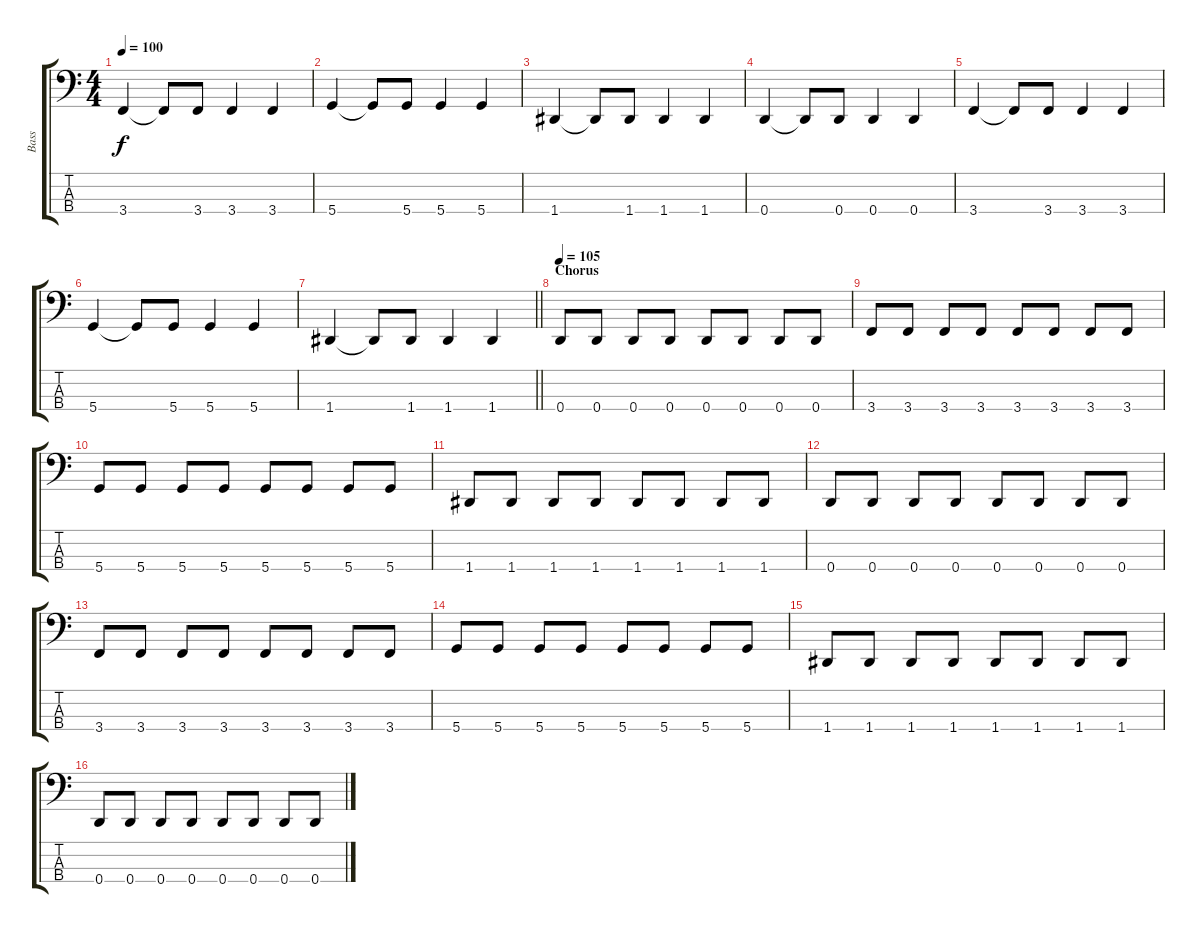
\track ("Bass" "Bass") {instrument electricbassfinger}
\staff {score tabs}
\tuning (G2 D2 A1 D1) {hide}
\ts (4 4)
\tempo 100
\clef f4
\ks c
3.4.4{dy f} 3.4{t}.8 3.4.8 3.4.4 3.4.4 |
5.4.4 5.4{t}.8 5.4.8 5.4.4 5.4.4 |
1.4.4 1.4{t}.8 1.4.8 1.4.4 1.4.4 |
0.4.4 0.4{t}.8 0.4.8 0.4.4 0.4.4 |
3.4.4 3.4{t}.8 3.4.8 3.4.4 3.4.4 |
5.4.4 5.4{t}.8 5.4.8 5.4.4 5.4.4 |
\barLineRight lightlight
1.4.4 1.4{t}.8 1.4.8 1.4.4 1.4.4 |
\section ("" "Chorus")
\tempo 105
0.4.8 0.4.8 0.4.8 0.4.8 0.4.8 0.4.8 0.4.8 0.4.8 |
3.4.8 3.4.8 3.4.8 3.4.8 3.4.8 3.4.8 3.4.8 3.4.8 |
5.4.8 5.4.8 5.4.8 5.4.8 5.4.8 5.4.8 5.4.8 5.4.8 |
1.4.8 1.4.8 1.4.8 1.4.8 1.4.8 1.4.8 1.4.8 1.4.8 |
0.4.8 0.4.8 0.4.8 0.4.8 0.4.8 0.4.8 0.4.8 0.4.8 |
3.4.8 3.4.8 3.4.8 3.4.8 3.4.8 3.4.8 3.4.8 3.4.8 |
5.4.8 5.4.8 5.4.8 5.4.8 5.4.8 5.4.8 5.4.8 5.4.8 |
1.4.8 1.4.8 1.4.8 1.4.8 1.4.8 1.4.8 1.4.8 1.4.8 |
0.4.8 0.4.8 0.4.8 0.4.8 0.4.8 0.4.8 0.4.8 0.4.8
